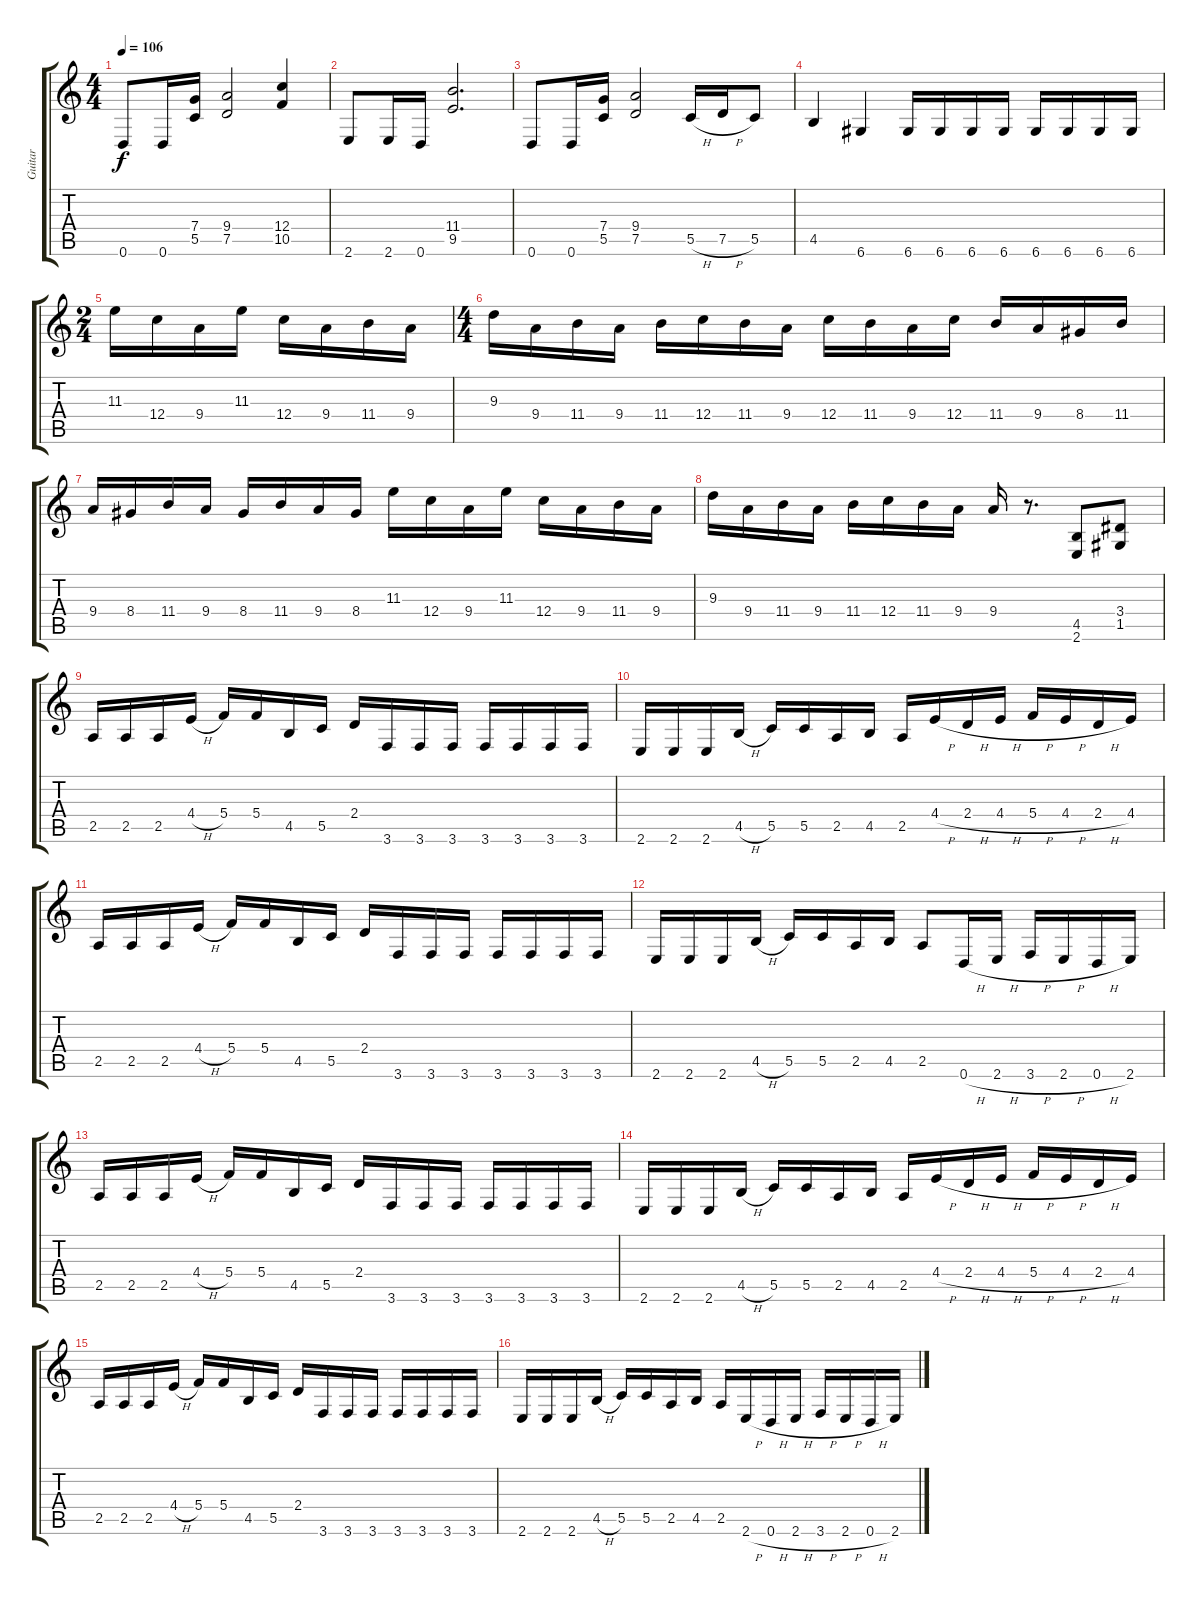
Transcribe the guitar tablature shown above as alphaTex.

\track ("Guitar" "Guitar") {instrument distortionguitar}
\staff {score tabs}
\tuning (D4 A3 F3 C3 G2 D2) {hide}
\ts (4 4)
\tempo 106
\clef g2
\ks c
0.6.8{dy f} 0.6.16 (7.4 5.5).16 (9.4 7.5).2 (12.4 10.5).4 |
2.6.8 2.6.16 0.6.16 (11.4 9.5).2{d} |
0.6.8 0.6.16 (7.4 5.5).16 (9.4 7.5).2 5.5{h}.16 7.5{h}.16 5.5.8 |
4.5.4 6.6.4 6.6.16 6.6.16 6.6.16 6.6.16 6.6.16 6.6.16 6.6.16 6.6.16 |
\ts (2 4)
11.3.16 12.4.16 9.4.16 11.3.16 12.4.16 9.4.16 11.4.16 9.4.16 |
\ts (4 4)
9.3.16 9.4.16 11.4.16 9.4.16 11.4.16 12.4.16 11.4.16 9.4.16 12.4.16 11.4.16 9.4.16 12.4.16 11.4.16 9.4.16 8.4.16 11.4.16 |
9.4.16 8.4.16 11.4.16 9.4.16 8.4.16 11.4.16 9.4.16 8.4.16 11.3.16 12.4.16 9.4.16 11.3.16 12.4.16 9.4.16 11.4.16 9.4.16 |
9.3.16 9.4.16 11.4.16 9.4.16 11.4.16 12.4.16 11.4.16 9.4.16 9.4.16 r.8{d} (4.5 2.6).8 (3.4 1.5).8 |
2.5.16 2.5.16 2.5.16 4.4{h}.16 5.4.16 5.4.16 4.5.16 5.5.16 2.4.16 3.6.16 3.6.16 3.6.16 3.6.16 3.6.16 3.6.16 3.6.16 |
2.6.16 2.6.16 2.6.16 4.5{h}.16 5.5.16 5.5.16 2.5.16 4.5.16 2.5.16 4.4{h}.16 2.4{h}.16 4.4{h}.16 5.4{h}.16 4.4{h}.16 2.4{h}.16 4.4.16 |
2.5.16 2.5.16 2.5.16 4.4{h}.16 5.4.16 5.4.16 4.5.16 5.5.16 2.4.16 3.6.16 3.6.16 3.6.16 3.6.16 3.6.16 3.6.16 3.6.16 |
2.6.16 2.6.16 2.6.16 4.5{h}.16 5.5.16 5.5.16 2.5.16 4.5.16 2.5.8 0.6{h}.16 2.6{h}.16 3.6{h}.16 2.6{h}.16 0.6{h}.16 2.6.16 |
2.5.16 2.5.16 2.5.16 4.4{h}.16 5.4.16 5.4.16 4.5.16 5.5.16 2.4.16 3.6.16 3.6.16 3.6.16 3.6.16 3.6.16 3.6.16 3.6.16 |
2.6.16 2.6.16 2.6.16 4.5{h}.16 5.5.16 5.5.16 2.5.16 4.5.16 2.5.16 4.4{h}.16 2.4{h}.16 4.4{h}.16 5.4{h}.16 4.4{h}.16 2.4{h}.16 4.4.16 |
2.5.16 2.5.16 2.5.16 4.4{h}.16 5.4.16 5.4.16 4.5.16 5.5.16 2.4.16 3.6.16 3.6.16 3.6.16 3.6.16 3.6.16 3.6.16 3.6.16 |
2.6.16 2.6.16 2.6.16 4.5{h}.16 5.5.16 5.5.16 2.5.16 4.5.16 2.5.16 2.6{h}.16 0.6{h}.16 2.6{h}.16 3.6{h}.16 2.6{h}.16 0.6{h}.16 2.6.16
